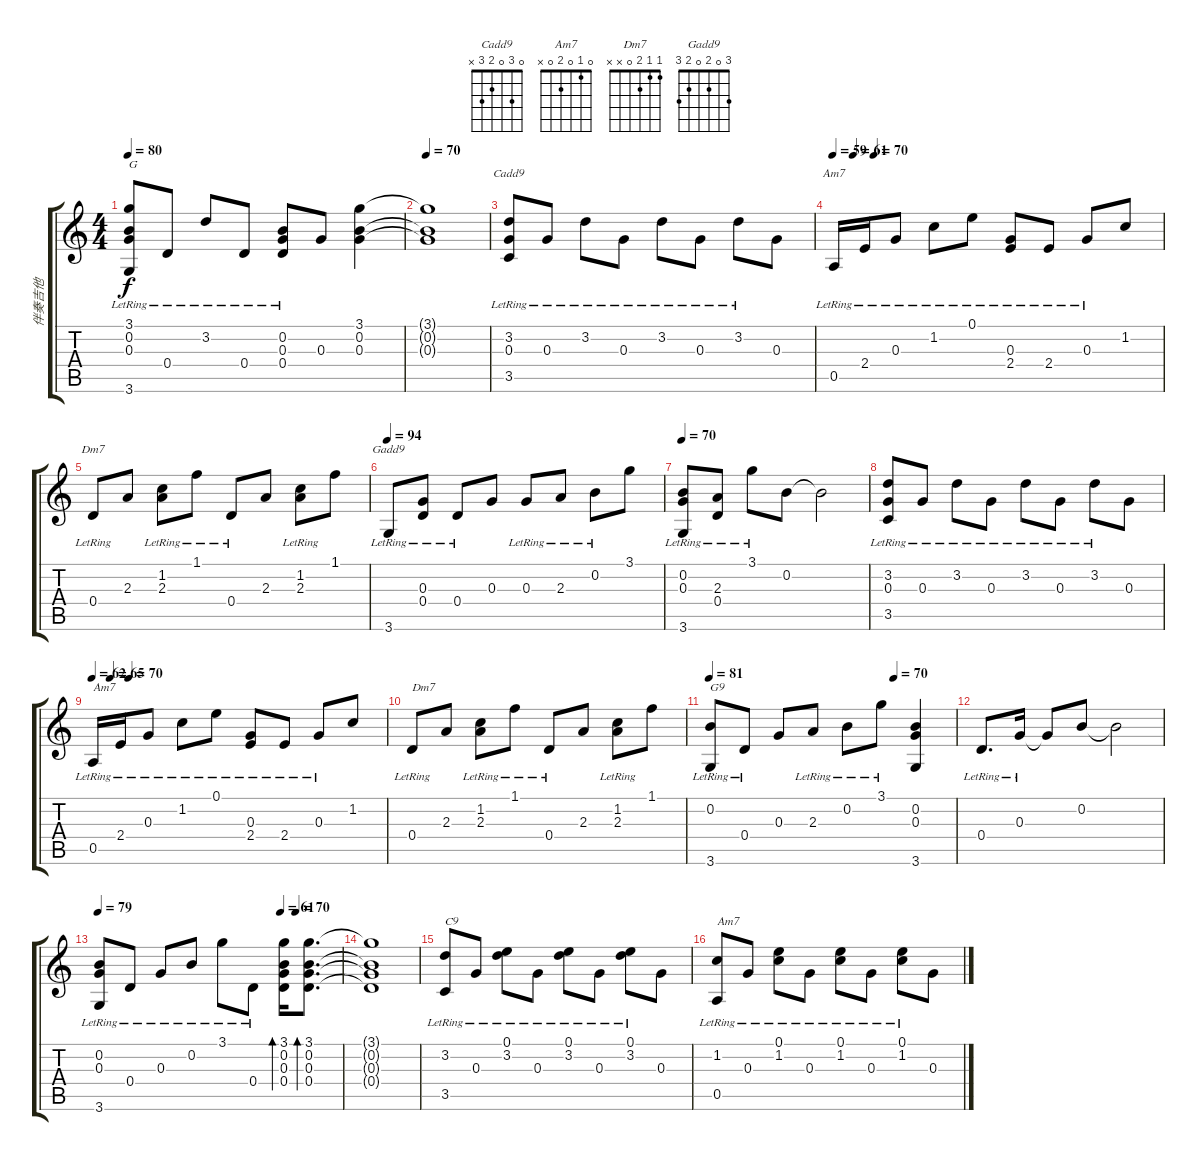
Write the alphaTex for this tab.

\track ("伴奏吉他" "伴奏吉他") {instrument acousticguitarsteel}
\staff {score tabs}
\tuning (E4 B3 G3 D3 A2 E2) {hide}
\chord ("Cadd9" 0 3 0 2 3 x)
\chord ("Am7" 0 1 0 2 0 x)
\chord ("Dm7" 1 1 2 0 x x)
\chord ("Gadd9" 3 0 2 0 2 3)
\ts (4 4)
\tempo 80
\clef g2
\ks c
(3.1{lr} 0.2{lr} 0.3{lr} 3.6{lr}).8{txt "G" dy f} 0.4{lr}.8 3.2{lr}.8 0.4{lr}.8 (0.2{lr} 0.3 0.4{lr}).8 0.3.8 (3.1 0.2 0.3).4 |
\tempo 70
(3.1{t} 0.2{t} 0.3{t}).1 |
(3.2{lr} 0.3{lr} 3.5{lr}).8{ch "Cadd9"} 0.3{lr}.8 3.2{lr}.8 0.3{lr}.8 3.2{lr}.8 0.3{lr}.8 3.2{lr}.8 0.3.8 |
\tempo 59
\tempo (61 0.0625)
\tempo (70 0.125)
0.5{lr}.16{ch "Am7"} 2.4{lr}.16 0.3{lr}.8 1.2{lr}.8 0.1{lr}.8 (0.3{lr} 2.4).8 2.4{lr}.8 0.3{lr}.8 1.2.8 |
0.4{lr}.8{ch "Dm7"} 2.3.8 (1.2{lr} 2.3{lr}).8 1.1{lr}.8 0.4{lr}.8 2.3.8 (1.2{lr} 2.3).8 1.1.8 |
\tempo 94
3.6{lr}.8{ch "Gadd9"} (0.3{lr} 0.4).8 0.4{lr}.8 0.3.8 0.3{lr}.8 2.3{lr}.8 0.2{lr}.8 3.1.8 |
\tempo 70
(0.2{lr} 0.3 3.6{lr}).8 (2.3{lr} 0.4{lr}).8 3.1{lr}.8 0.2.8 0.2{t}.2 |
(3.2{lr} 0.3 3.5{lr}).8 0.3{lr}.8 3.2{lr}.8 0.3{lr}.8 3.2{lr}.8 0.3{lr}.8 3.2{lr}.8 0.3.8 |
\tempo 62
\tempo (65 0.0625)
\tempo (70 0.125)
0.5{lr}.16{txt "Am7"} 2.4{lr}.16 0.3{lr}.8 1.2{lr}.8 0.1{lr}.8 (0.3{lr} 2.4).8 2.4{lr}.8 0.3{lr}.8 1.2.8 |
0.4{lr}.8{txt "Dm7"} 2.3.8 (1.2{lr} 2.3{lr}).8 1.1{lr}.8 0.4{lr}.8 2.3.8 (1.2{lr} 2.3{lr}).8 1.1.8 |
\tempo 81
\tempo (70 0.75)
(0.2{lr} 3.6{lr}).8{txt "G9"} 0.4{lr}.8 0.3.8 2.3{lr}.8 0.2{lr}.8 3.1{lr}.8 (0.2 0.3 3.6).4 |
0.4{lr}.8{d} 0.3{lr}.16 0.3{t}.8 0.2.8 0.2{t}.2 |
\tempo 79
\tempo (61 0.75)
\tempo (70 0.8125)
(0.2{lr} 0.3{lr} 3.6{lr}).8 0.4{lr}.8 0.3{lr}.8 0.2{lr}.8 3.1{lr}.8 0.4{lr}.8 (3.1 0.2 0.3 0.4).16{bd 120} (3.1 0.2 0.3 0.4).8{d bd 120} |
(3.1{t} 0.2{t} 0.3{t} 0.4{t}).1 |
(3.2{lr} 3.5{lr}).8{txt "C9"} 0.3{lr}.8 (0.1{lr} 3.2{lr}).8 0.3{lr}.8 (0.1{lr} 3.2{lr}).8 0.3{lr}.8 (0.1{lr} 3.2{lr}).8 0.3.8 |
(1.2{lr} 0.5{lr}).8{txt "Am7"} 0.3{lr}.8 (0.1{lr} 1.2{lr}).8 0.3{lr}.8 (0.1{lr} 1.2{lr}).8 0.3{lr}.8 (0.1{lr} 1.2{lr}).8 0.3.8
